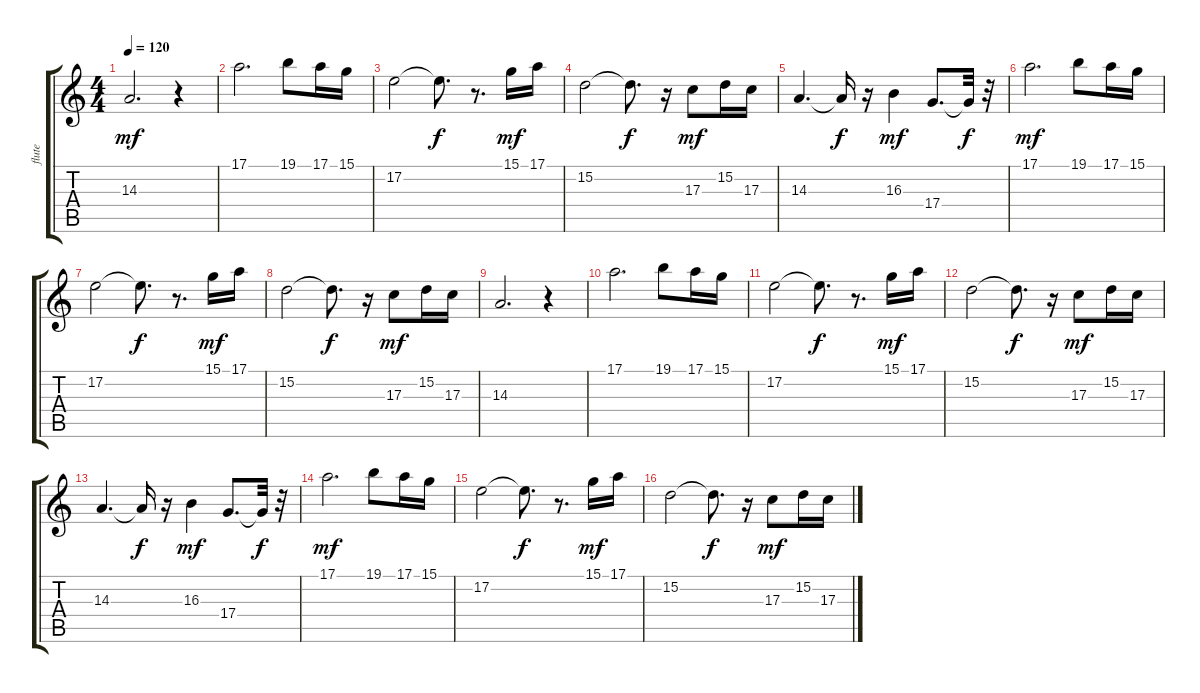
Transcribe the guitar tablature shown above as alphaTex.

\track ("flute" "flute") {instrument shakuhachi}
\staff {score tabs}
\tuning (E4 B3 G3 D3 A2 E2) {hide}
\ts (4 4)
\tempo 120
\clef g2
\ks c
14.3.2{d dy mf} r.4 |
17.1.2{d} 19.1.8 17.1.16 15.1.16 |
17.2.2 17.2{t}.8{d dy f} r.8{d} 15.1.16{dy mf} 17.1.16 |
15.2.2 15.2{t}.8{d dy f} r.16 17.3.8{dy mf} 15.2.16 17.3.16 |
14.3.4{d} 14.3{t}.16{dy f} r.16 16.3.4{dy mf} 17.4.8{d} 17.4{t}.32{dy f} r.32 |
17.1.2{d dy mf} 19.1.8 17.1.16 15.1.16 |
17.2.2 17.2{t}.8{d dy f} r.8{d} 15.1.16{dy mf} 17.1.16 |
15.2.2 15.2{t}.8{d dy f} r.16 17.3.8{dy mf} 15.2.16 17.3.16 |
14.3.2{d} r.4 |
17.1.2{d} 19.1.8 17.1.16 15.1.16 |
17.2.2 17.2{t}.8{d dy f} r.8{d} 15.1.16{dy mf} 17.1.16 |
15.2.2 15.2{t}.8{d dy f} r.16 17.3.8{dy mf} 15.2.16 17.3.16 |
14.3.4{d} 14.3{t}.16{dy f} r.16 16.3.4{dy mf} 17.4.8{d} 17.4{t}.32{dy f} r.32 |
17.1.2{d dy mf} 19.1.8 17.1.16 15.1.16 |
17.2.2 17.2{t}.8{d dy f} r.8{d} 15.1.16{dy mf} 17.1.16 |
15.2.2 15.2{t}.8{d dy f} r.16 17.3.8{dy mf} 15.2.16 17.3.16
